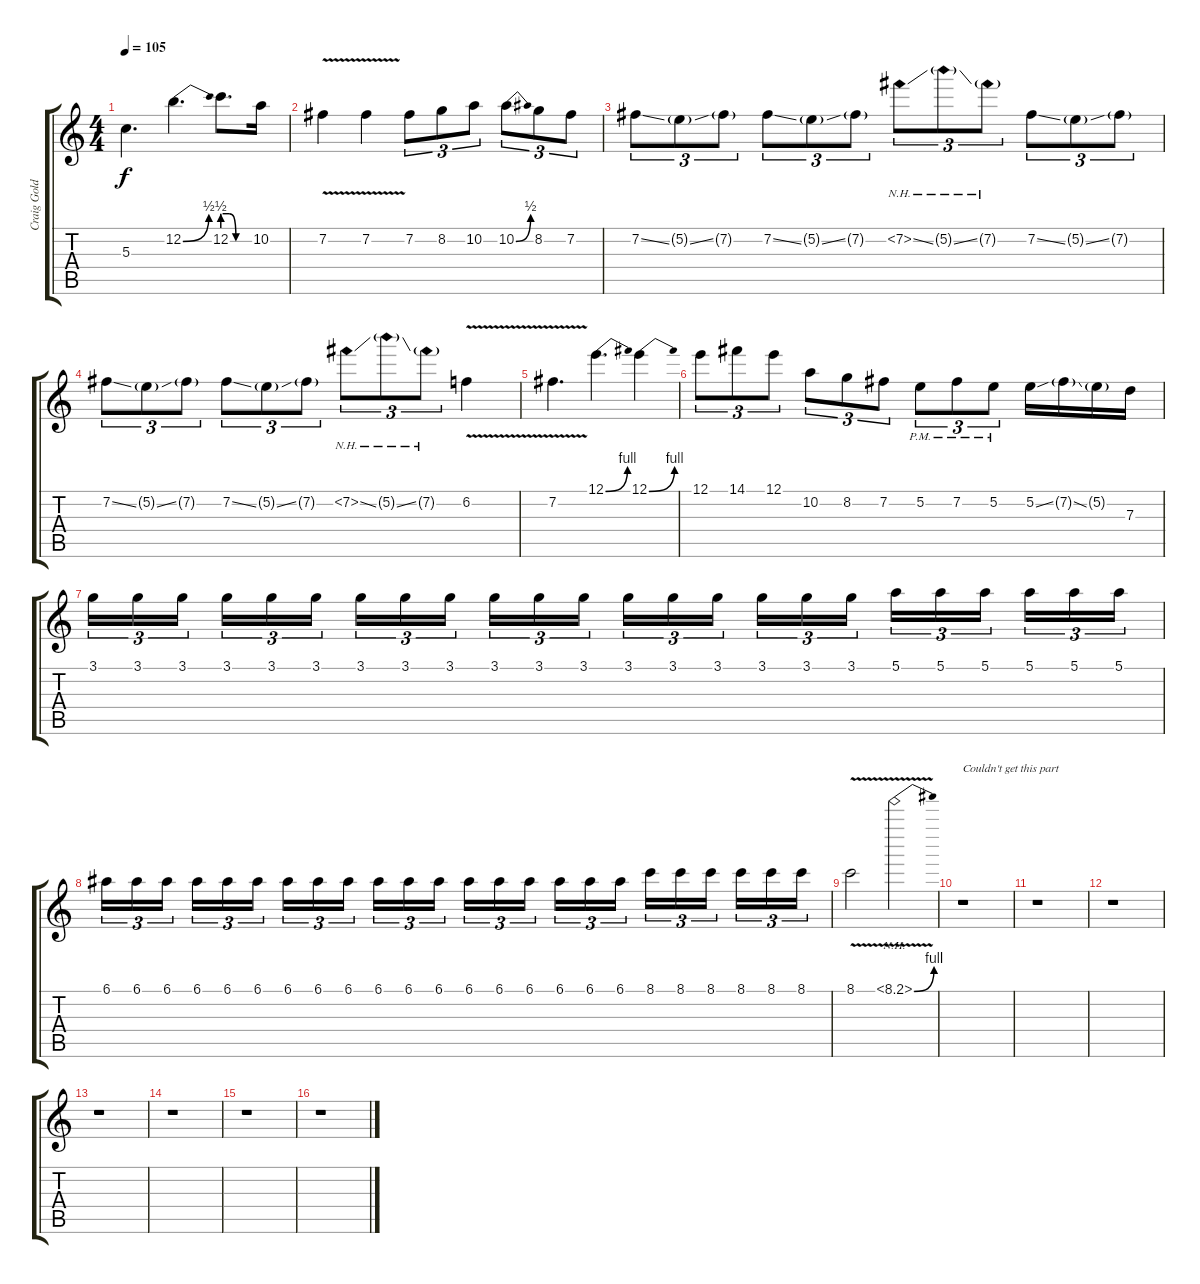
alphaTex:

\track ("Craig Goldy II" "Craig Gold") {instrument distortionguitar}
\staff {score tabs}
\tuning (E4 B3 G3 D3 A2 E2) {hide}
\ts (4 4)
\tempo 105
\clef g2
\ks c
5.3.4{d dy f} 12.2{be (bend 0 0 60 2)}.4{d} 12.2{be (custom 0 2 15 2 30 0 60 0)}.8{d} 10.2.16 |
7.2{v}.4 7.2{v}.4 7.2.8{tu (3 2)} 8.2.8{tu (3 2)} 10.2.8{tu (3 2)} 10.2{be (bend 0 0 60 2)}.8{tu (3 2)} 8.2.8{tu (3 2)} 7.2.8{tu (3 2)} |
7.2{ss}.8{tu (3 2)} 5.2{ss g}.8{tu (3 2)} 7.2{g}.8{tu (3 2)} 7.2{ss}.8{tu (3 2)} 5.2{ss g}.8{tu (3 2)} 7.2{g}.8{tu (3 2)} 7.2{nh ss}.8{tu (3 2)} 5.2{nh ss g}.8{tu (3 2)} 7.2{nh g}.8{tu (3 2)} 7.2{ss}.8{tu (3 2)} 5.2{ss g}.8{tu (3 2)} 7.2{g}.8{tu (3 2)} |
7.2{ss}.8{tu (3 2)} 5.2{ss g}.8{tu (3 2)} 7.2{g}.8{tu (3 2)} 7.2{ss}.8{tu (3 2)} 5.2{ss g}.8{tu (3 2)} 7.2{g}.8{tu (3 2)} 7.2{nh ss}.8{tu (3 2)} 5.2{nh ss g}.8{tu (3 2)} 7.2{nh g}.8{tu (3 2)} 6.2{v}.4 |
7.2{v}.4{d} 12.1{be (bend 0 0 60 4)}.4{d} 12.1{be (bend 0 0 60 4)}.4 |
12.1.8{tu (3 2)} 14.1.8{tu (3 2)} 12.1.8{tu (3 2)} 10.2.8{tu (3 2)} 8.2.8{tu (3 2)} 7.2.8{tu (3 2)} 5.2{pm}.8{tu (3 2)} 7.2{pm}.8{tu (3 2)} 5.2{pm}.8{tu (3 2)} 5.2{ss}.16 7.2{ss g}.16 5.2{g}.16 7.3.16 |
3.1.16{tu (3 2)} 3.1.16{tu (3 2)} 3.1.16{tu (3 2) beam splitsecondary} 3.1.16{tu (3 2)} 3.1.16{tu (3 2)} 3.1.16{tu (3 2)} 3.1.16{tu (3 2)} 3.1.16{tu (3 2)} 3.1.16{tu (3 2) beam splitsecondary} 3.1.16{tu (3 2)} 3.1.16{tu (3 2)} 3.1.16{tu (3 2)} 3.1.16{tu (3 2)} 3.1.16{tu (3 2)} 3.1.16{tu (3 2) beam splitsecondary} 3.1.16{tu (3 2)} 3.1.16{tu (3 2)} 3.1.16{tu (3 2)} 5.1.16{tu (3 2)} 5.1.16{tu (3 2)} 5.1.16{tu (3 2) beam splitsecondary} 5.1.16{tu (3 2)} 5.1.16{tu (3 2)} 5.1.16{tu (3 2)} |
6.1.16{tu (3 2)} 6.1.16{tu (3 2)} 6.1.16{tu (3 2) beam splitsecondary} 6.1.16{tu (3 2)} 6.1.16{tu (3 2)} 6.1.16{tu (3 2)} 6.1.16{tu (3 2)} 6.1.16{tu (3 2)} 6.1.16{tu (3 2) beam splitsecondary} 6.1.16{tu (3 2)} 6.1.16{tu (3 2)} 6.1.16{tu (3 2)} 6.1.16{tu (3 2)} 6.1.16{tu (3 2)} 6.1.16{tu (3 2) beam splitsecondary} 6.1.16{tu (3 2)} 6.1.16{tu (3 2)} 6.1.16{tu (3 2)} 8.1.16{tu (3 2)} 8.1.16{tu (3 2)} 8.1.16{tu (3 2) beam splitsecondary} 8.1.16{tu (3 2)} 8.1.16{tu (3 2)} 8.1.16{tu (3 2)} |
8.1{v}.2 8.1{be (bend 0 0 60 4) nh v}.2 |
r.1{txt "Couldn't get this part"} |
r.1 |
r.1 |
r.1 |
r.1 |
r.1 |
r.1
